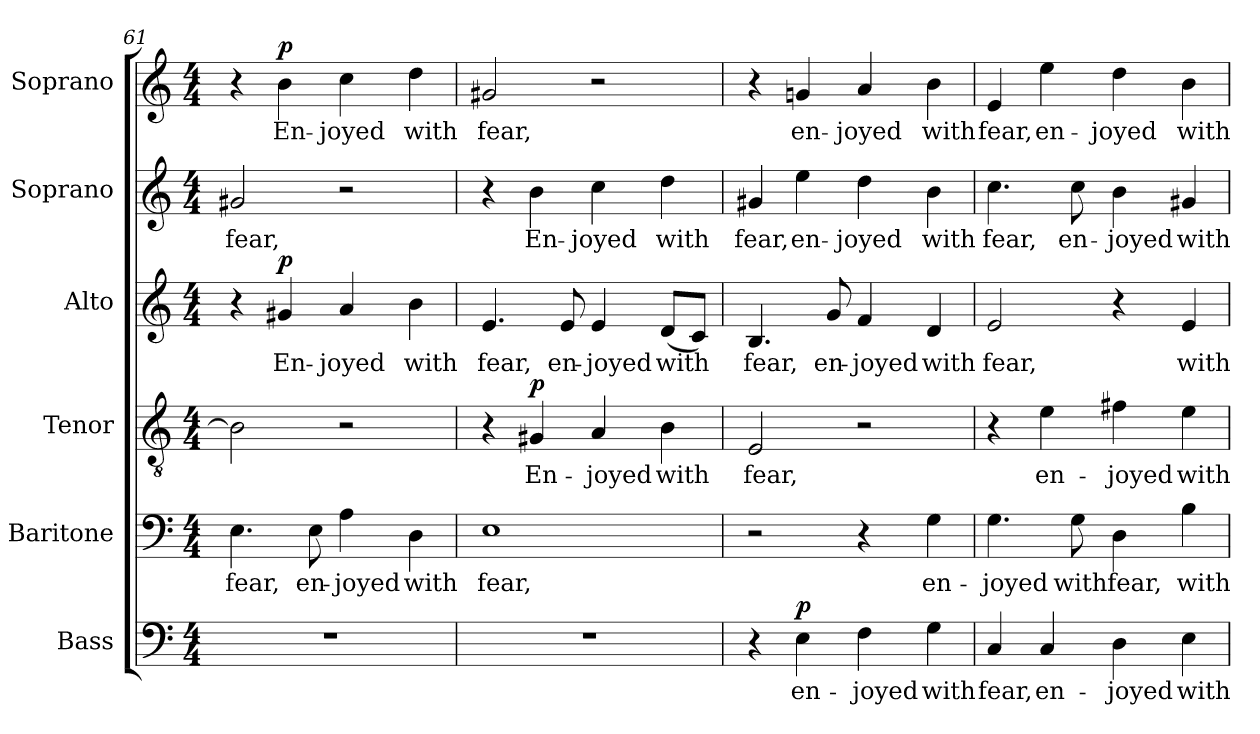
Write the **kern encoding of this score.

**kern	**text	**dynam	**kern	**text	**kern	**text	**dynam	**kern	**text	**dynam	**kern	**text	**kern	**text	**dynam
*part6	*part6	*part6	*part5	*part5	*part4	*part4	*part4	*part3	*part3	*part3	*part2	*part2	*part1	*part1	*part1
*staff6	*staff6	*staff6	*staff5	*staff5	*staff4	*staff4	*staff4	*staff3	*staff3	*staff3	*staff2	*staff2	*staff1	*staff1	*staff1
*I"Bass	*	*	*I"Baritone	*	*I"Tenor	*	*	*I"Alto	*	*	*I"Soprano	*	*I"Soprano	*	*
*I'B.	*	*	*I'Bar.	*	*I'T.	*	*	*I'A.	*	*	*I'S.	*	*I'S.	*	*
!!LO:LB:g=z
*clefF4	*	*	*clefF4	*	*clefGv2	*	*	*clefG2	*	*	*clefG2	*	*clefG2	*	*
*	*	*	*	*	*ITrd7c12	*	*	*	*	*	*	*	*	*	*
*k[]	*	*	*k[]	*	*k[]	*	*	*k[]	*	*	*k[]	*	*k[]	*	*
*C:	*	*	*C:	*	*C:	*	*	*C:	*	*	*C:	*	*C:	*	*
*M4/4	*	*	*M4/4	*	*M4/4	*	*	*M4/4	*	*	*M4/4	*	*M4/4	*	*
=61	=61	=61	=61	=61	=61	=61	=61	=61	=61	=61	=61	=61	=61	=61	=61
!	!	!	!	!LO:LY:b:color=#000000	!	!	!	!	!	!	!	!	!	!	!
!	!	!	!	!	!	!	!	!	!	!	!	!LO:LY:b:color=#000000	!	!	!
1r	.	.	4.Ei\	fear,	2BBi\]	.	.	4r	.	.	2g#Xi/	fear,	4r	.	.
!	!	!	!	!	!	!	!	!	!LO:LY:b:color=#000000	!	!	!	!	!	!
!	!	!	!	!	!	!	!	!	!	!	!	!	!	!LO:LY:b:color=#000000	!
.	.	.	.	.	.	.	.	4g#Xi/	En-	p	.	.	4bi\	En-	p
!	!	!	!	!LO:LY:b:color=#000000	!	!	!	!	!	!	!	!	!	!	!
.	.	.	8Ei\	en-	.	.	.	.	.	.	.	.	.	.	.
!	!	!	!	!LO:LY:b:color=#000000	!	!	!	!	!	!	!	!	!	!	!
!	!	!	!	!	!	!	!	!	!LO:LY:b:color=#000000	!	!	!	!	!	!
!	!	!	!	!	!	!	!	!	!	!	!	!	!	!LO:LY:b:color=#000000	!
.	.	.	4Ai\	-joyed	2r	.	.	4ai/	-joyed	.	2r	.	4cci\	-joyed	.
!	!	!	!	!LO:LY:b:color=#000000	!	!	!	!	!	!	!	!	!	!	!
!	!	!	!	!	!	!	!	!	!LO:LY:b:color=#000000	!	!	!	!	!	!
!	!	!	!	!	!	!	!	!	!	!	!	!	!	!LO:LY:b:color=#000000	!
.	.	.	4Di\	with	.	.	.	4bi\	with	.	.	.	4ddi\	with	.
=62	=62	=62	=62	=62	=62	=62	=62	=62	=62	=62	=62	=62	=62	=62	=62
!	!	!	!	!LO:LY:b:color=#000000	!	!	!	!	!	!	!	!	!	!	!
!	!	!	!	!	!	!	!	!	!LO:LY:b:color=#000000	!	!	!	!	!	!
!	!	!	!	!	!	!	!	!	!	!	!	!	!	!LO:LY:b:color=#000000	!
1r	.	.	1Ei	fear,	4r	.	.	4.ei/	fear,	.	4r	.	2g#Xi/	fear,	.
!	!	!	!	!	!	!LO:LY:b:color=#000000	!	!	!	!	!	!	!	!	!
!	!	!	!	!	!	!	!	!	!	!	!	!LO:LY:b:color=#000000	!	!	!
.	.	.	.	.	4GG#Xi/	En-	p	.	.	.	4bi\	En-	.	.	.
!	!	!	!	!	!	!	!	!	!LO:LY:b:color=#000000	!	!	!	!	!	!
.	.	.	.	.	.	.	.	8ei/	en-	.	.	.	.	.	.
!	!	!	!	!	!	!LO:LY:b:color=#000000	!	!	!	!	!	!	!	!	!
!	!	!	!	!	!	!	!	!	!LO:LY:b:color=#000000	!	!	!	!	!	!
!	!	!	!	!	!	!	!	!	!	!	!	!LO:LY:b:color=#000000	!	!	!
.	.	.	.	.	4AAi/	-joyed	.	4ei/	-joyed	.	4cci\	-joyed	2r	.	.
!	!	!	!	!	!	!LO:LY:b:color=#000000	!	!	!	!	!	!	!	!	!
!	!	!	!	!	!	!	!	!	!LO:LY:b:color=#000000	!	!	!	!	!	!
!	!	!	!	!	!	!	!	!	!	!	!	!LO:LY:b:color=#000000	!	!	!
.	.	.	.	.	4BBi\	with	.	(8di/L	with	.	4ddi\	with	.	.	.
.	.	.	.	.	.	.	.	8ci/J)	.	.	.	.	.	.	.
=63	=63	=63	=63	=63	=63	=63	=63	=63	=63	=63	=63	=63	=63	=63	=63
!	!	!	!	!	!	!LO:LY:b:color=#000000	!	!	!	!	!	!	!	!	!
!	!	!	!	!	!	!	!	!	!LO:LY:b:color=#000000	!	!	!	!	!	!
!	!	!	!	!	!	!	!	!	!	!	!	!LO:LY:b:color=#000000	!	!	!
4r	.	.	2r	.	2EEi/	fear,	.	4.Bi/	fear,	.	4g#Xi/	fear,	4r	.	.
!	!LO:LY:b:color=#000000	!	!	!	!	!	!	!	!	!	!	!	!	!	!
!	!	!	!	!	!	!	!	!	!	!	!	!LO:LY:b:color=#000000	!	!	!
!	!	!	!	!	!	!	!	!	!	!	!	!	!	!LO:LY:b:color=#000000	!
4Ei\	en-	p	.	.	.	.	.	.	.	.	4eei\	en-	4gni/	en-	.
!	!	!	!	!	!	!	!	!	!LO:LY:b:color=#000000	!	!	!	!	!	!
.	.	.	.	.	.	.	.	8gi/	en-	.	.	.	.	.	.
!	!LO:LY:b:color=#000000	!	!	!	!	!	!	!	!	!	!	!	!	!	!
!	!	!	!	!	!	!	!	!	!LO:LY:b:color=#000000	!	!	!	!	!	!
!	!	!	!	!	!	!	!	!	!	!	!	!LO:LY:b:color=#000000	!	!	!
!	!	!	!	!	!	!	!	!	!	!	!	!	!	!LO:LY:b:color=#000000	!
4Fi\	-joyed	.	4r	.	2r	.	.	4fi/	-joyed	.	4ddi\	-joyed	4ai/	-joyed	.
!	!LO:LY:b:color=#000000	!	!	!	!	!	!	!	!	!	!	!	!	!	!
!	!	!	!	!LO:LY:b:color=#000000	!	!	!	!	!	!	!	!	!	!	!
!	!	!	!	!	!	!	!	!	!LO:LY:b:color=#000000	!	!	!	!	!	!
!	!	!	!	!	!	!	!	!	!	!	!	!LO:LY:b:color=#000000	!	!	!
!	!	!	!	!	!	!	!	!	!	!	!	!	!	!LO:LY:b:color=#000000	!
4Gi\	with	.	4Gi\	en-	.	.	.	4di/	with	.	4bi\	with	4bi\	with	.
=64	=64	=64	=64	=64	=64	=64	=64	=64	=64	=64	=64	=64	=64	=64	=64
!	!LO:LY:b:color=#000000	!	!	!	!	!	!	!	!	!	!	!	!	!	!
!	!	!	!	!LO:LY:b:color=#000000	!	!	!	!	!	!	!	!	!	!	!
!	!	!	!	!	!	!	!	!	!LO:LY:b:color=#000000	!	!	!	!	!	!
!	!	!	!	!	!	!	!	!	!	!	!	!LO:LY:b:color=#000000	!	!	!
!	!	!	!	!	!	!	!	!	!	!	!	!	!	!LO:LY:b:color=#000000	!
4Ci/	fear,	.	4.Gi\	-joyed	4r	.	.	2ei/	fear,	.	4.cci\	fear,	4ei/	fear,	.
!	!LO:LY:b:color=#000000	!	!	!	!	!	!	!	!	!	!	!	!	!	!
!	!	!	!	!	!	!LO:LY:b:color=#000000	!	!	!	!	!	!	!	!	!
!	!	!	!	!	!	!	!	!	!	!	!	!	!	!LO:LY:b:color=#000000	!
4Ci/	en-	.	.	.	4Ei\	en-	.	.	.	.	.	.	4eei\	en-	.
!	!	!	!	!LO:LY:b:color=#000000	!	!	!	!	!	!	!	!	!	!	!
!	!	!	!	!	!	!	!	!	!	!	!	!LO:LY:b:color=#000000	!	!	!
.	.	.	8Gi\	with	.	.	.	.	.	.	8cci\	en-	.	.	.
!	!LO:LY:b:color=#000000	!	!	!	!	!	!	!	!	!	!	!	!	!	!
!	!	!	!	!LO:LY:b:color=#000000	!	!	!	!	!	!	!	!	!	!	!
!	!	!	!	!	!	!LO:LY:b:color=#000000	!	!	!	!	!	!	!	!	!
!	!	!	!	!	!	!	!	!	!	!	!	!LO:LY:b:color=#000000	!	!	!
!	!	!	!	!	!	!	!	!	!	!	!	!	!	!LO:LY:b:color=#000000	!
4Di\	-joyed	.	4Di\	fear,	4F#Xi\	-joyed	.	4r	.	.	4bi\	-joyed	4ddi\	-joyed	.
!	!LO:LY:b:color=#000000	!	!	!	!	!	!	!	!	!	!	!	!	!	!
!	!	!	!	!LO:LY:b:color=#000000	!	!	!	!	!	!	!	!	!	!	!
!	!	!	!	!	!	!LO:LY:b:color=#000000	!	!	!	!	!	!	!	!	!
!	!	!	!	!	!	!	!	!	!LO:LY:b:color=#000000	!	!	!	!	!	!
!	!	!	!	!	!	!	!	!	!	!	!	!LO:LY:b:color=#000000	!	!	!
!	!	!	!	!	!	!	!	!	!	!	!	!	!	!LO:LY:b:color=#000000	!
4Ei\	with	.	4Bi\	with	4Ei\	with	.	4ei/	with	.	4g#Xi/	with	4bi\	with	.
=	=	=	=	=	=	=	=	=	=	=	=	=	=	=	=
*-	*-	*-	*-	*-	*-	*-	*-	*-	*-	*-	*-	*-	*-	*-	*-
